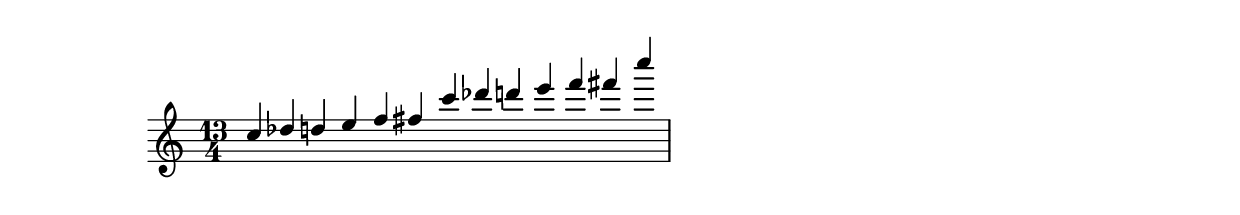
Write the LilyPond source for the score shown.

\version "2.18.2" \score { \new Staff << \new Voice { \set midiInstrument = #"piano" \voiceOne
 \key c \major \time 13/4
\override Voice.TextScript.font-size = #-4
 { c'' des'' d'' e'' f'' fis'' c''' des''' d''' e''' f''' fis''' c''''  } 
 } >> \layout { } \midi { \context { \Staff \remove "Staff_performer" }
\context { \Voice \consists "Staff_performer" } \tempo 2 = 60 } }
\paper{oddHeaderMarkup = ##f oddFooterMarkup = ##f}
